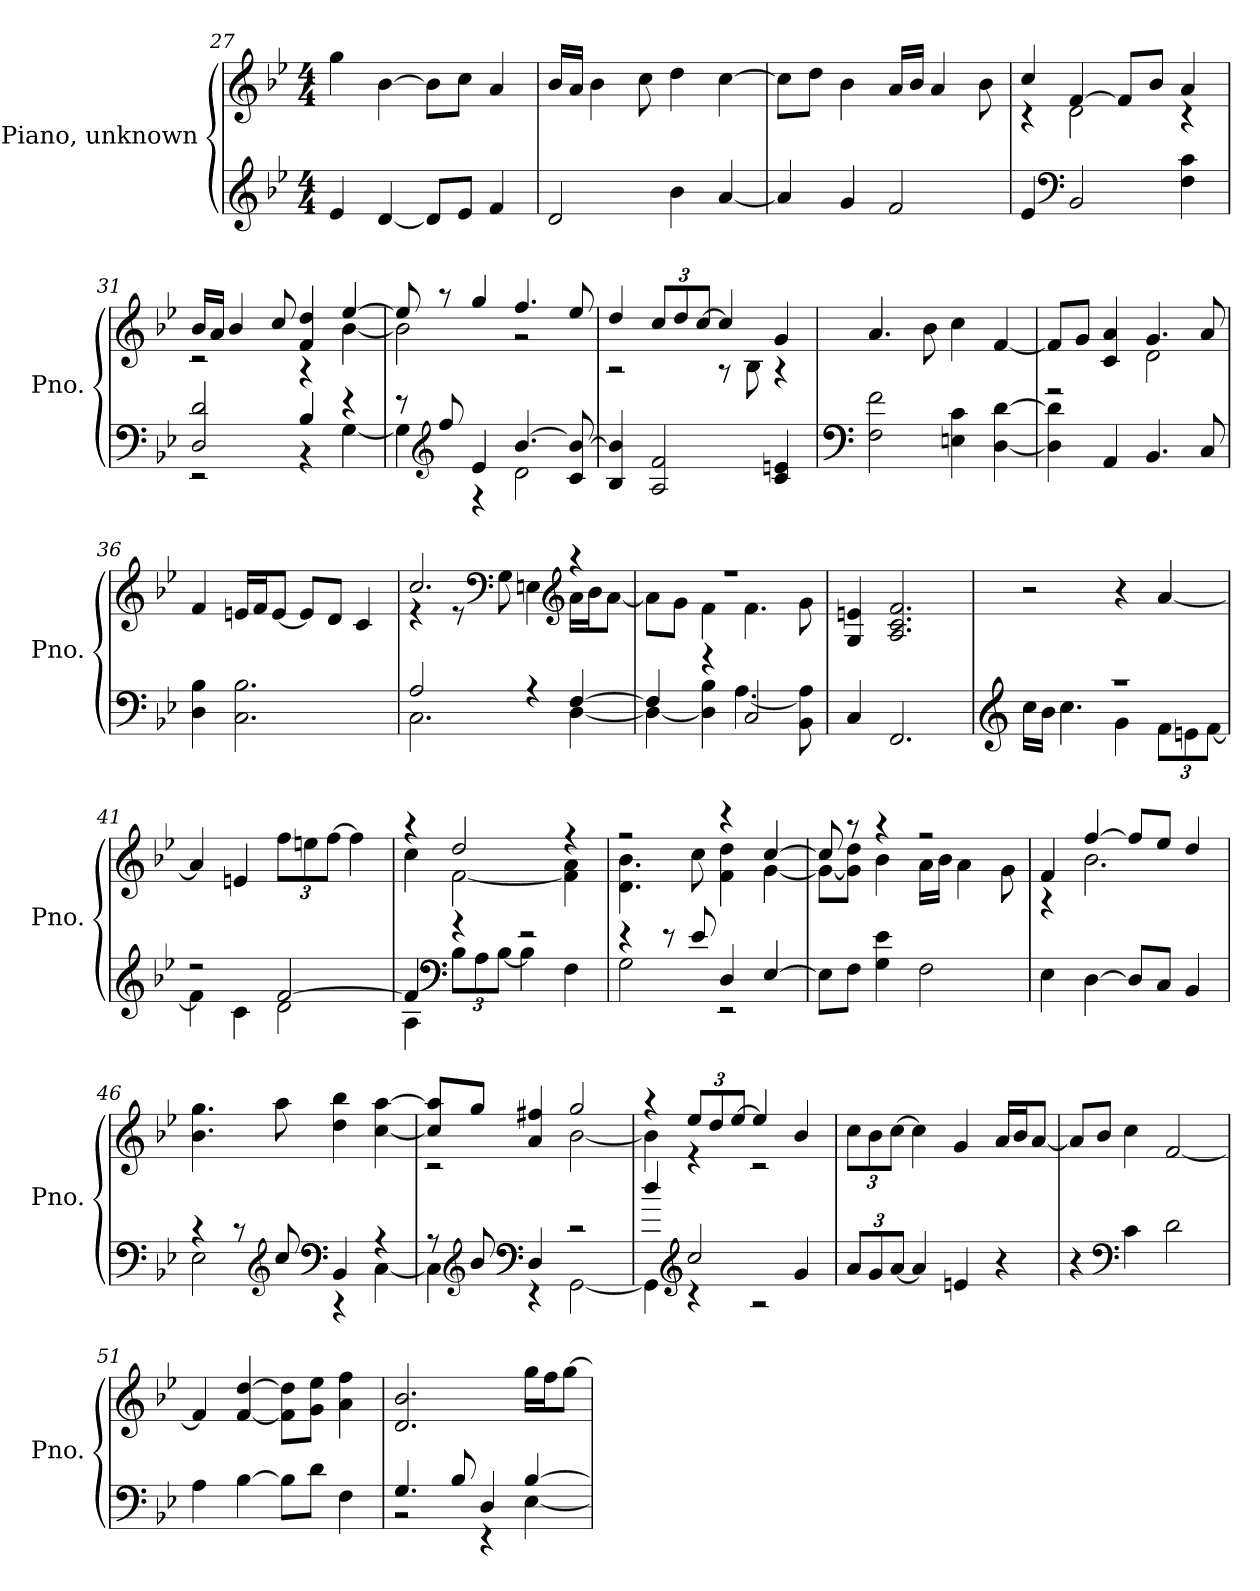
**kern	**kern
*part1	*part1
*staff2	*staff1
*I"Piano, unknown	*
*I'Pno.	*
*clefG2	*clefG2
*k[b-e-]	*k[b-e-]
*M4/4	*M4/4
=27	=27
4e-/	4gg\
[4d/	[4b-\
8d/L]	8b-\L]
8e-/J	8cc\J
4f/	4a/
=28	=28
2d/	16b-/LL
.	16a/JJ
.	4b-\
.	8cc\
4b-\	4dd\
[4a/	[4cc\
!!LO:LB:g=z
=29	=29
4a/]	8cc\L]
.	8dd\J
4g/	4b-\
2f/	16a/LL
.	16b-/JJ
.	4a/
.	8b-\
=30	=30
*	*^
4e-/	4cc/	4r
*clefF4	*	*
2BB-/	[4f/	2d\
.	8f/L]	.
.	8b-/J	.
4F\ 4c\	4a/	4r
=31	=31	=31
*^	*	*
2D/ 2d/	2r	16b-/LL	2r
.	.	16a/JJ	.
.	.	4b-/	.
.	.	8cc/	.
4B-/	4r	4f/ 4dd/	4r
4r	[4G\	[4ee-/	[4b-\
=32	=32	=32	=32
8r	4G\]	8ee-/]	2b-\]
*clefG2	*	*	*
8ff/	.	8r	.
4e-/	4r	4gg/	.
[4.b-/	2d\	4.ff/	2r
8c/ 8b-/_	.	8ee-/	.
*v	*v	*	*
=33	=33	=33
4B-/ 4b-/]	4dd/	2r
*	*Xbrackettup	*
2A/ 2f/	12cc/L	.
.	12dd/	.
.	[12cc/J	.
.	4cc/]	8r
.	.	8B-\
4c/ 4en/	4g/	4r
*	*v	*v
!!LO:PB:g=z
=34	=34
*clefF4	*
2F\ 2f\	4.a/
.	8b-\
4En\ 4c\	4cc\
[4D\ [4d\	[4f/
=35	=35
*	*^
4D\] 4d\]	8f/L]	2r
.	8g/J	.
4AA/	4c/ 4a/	.
4.BB-/	4.g/	2d\
8C/	8a/	.
*	*v	*v
=36	=36
4D\ 4B-\	4f/
2.C\ 2.B-\	16en/LL
.	16f/J
.	[8e/J
.	8e/L]
.	8d/J
.	4c/
=37	=37
*^	*^
2A/	2.C\	2.cc/	4r
.	.	.	8r
*	*	*clefF4	*
.	.	.	8G\
4r	.	.	4En\
*	*	*clefG2	*
[4F/	[4D\	4r	16a\LL
.	.	.	16b-\J
.	.	.	[8a\J
=38	=38	=38	=38
4F/]	4D\_	1r	8a\L]
.	.	.	8g\J
4r	4D\] 4B-\	.	4f\
2C/	[4.A\	.	4.f\
.	8BB-\ 8A\]	.	8g\
*v	*v	*	*
*	*v	*v
=39	=39
4C/	4G/ 4en/
2.FF/	2.A/ 2.c/ 2.f/
!!LO:LB:g=z
=40	=40
*clefG2	*
*^	*
1r	16cc\LL	2r
.	16b-\JJ	.
.	4.cc\	.
.	4g\	4r
*	*Xbrackettup	*
.	12f\L	[4a/
.	12en\	.
.	[12f\J	.
=41	=41	=41
2r	4f\]	4a/]
.	4c\	4en/
[2f/	2d\	12ff\L
.	.	12een\
.	.	[12ff\J
.	.	4ff\]
=42	=42	=42
*	*	*^
4f/]	4A\	4r	4cc\
*clefF4	*	*	*
4r	12B-\L	2dd/	[2f\
.	12A\	.	.
.	[12B-\J	.	.
2r	4B-\]	.	.
.	4F\	4r	4f\] 4a\
=43	=43	=43	=43
4r	2G\	2r	4.d\ 4.b-\
8r	.	.	.
8e-/	.	.	8cc\
4D/	2r	4r	4f\ 4dd\
[4E-/	.	[4cc/	[4g\
*v	*v	*	*
=44	=44	=44
8E-\L]	8cc/]	8g\L_
8F\J	8r	8g\] 8dd\J
4G\ 4e-\	4r	4b-\
2F\	2r	16a\LL
.	.	16b-\JJ
.	.	4a\
.	.	8g\
!!LO:LB:g=z	!!
=45	=45	=45
4E-\	4f/	4r
[4D\	[4ff/	2.b-\
8D/L]	8ff/L]	.
8C/J	8ee-/J	.
4BB-/	4dd/	.
*	*v	*v
=46	=46
*^	*
4r	2E-\	4.b-\ 4.gg\
8r	.	.
*clefG2	*	*
8cc/	.	8aa\
*clefF4	*	*
4BB-/	4r	4dd\ 4bb-\
4r	[4C\	[4cc\ [4aa\
=47	=47	=47
*	*	*^
8r	4C\]	8cc/] 8aa/]L	2r
*clefG2	*	*	*
8b-/	.	8gg/J	.
*clefF4	*	*	*
4D/	4r	4a/ 4ff#X/	.
2r	[2GG\	2gg/	[2b-\
=48	=48	=48	=48
4dd/	4GG\]	4r	4b-\]
*clefG2	*	*	*
2cc/	4r	12ee-/L	4r
.	.	12dd/	.
.	.	[12ee-/J	.
.	2r	4ee-/]	2r
4g/	.	4b-/	.
*v	*v	*	*
*	*v	*v
=49	=49
12a/L	12cc\L
12g/	12b-\
[12a/J	[12cc\J
4a/]	4cc\]
4en/	4g/
4r	16a/LL
.	16b-/J
.	[8a/J
!!LO:LB:g=z
=50	=50
4r	8a/L]
.	8b-/J
*clefF4	*
4c\	4cc\
2d\	[2f/
=51	=51
4A\	4f/]
[4B-\	[4f/ [4dd/
8B-\L]	8f\] 8dd\]L
8d\J	8g\ 8ee-\J
4F\	4a\ 4ff\
=52	=52
*^	*
4.G/	2r	2.d/ 2.b-/
8B-/	.	.
4D/	4r	.
[4B-/	[4E-\	16gg\LL
.	.	16ff\J
.	.	[8gg\J
*v	*v	*
=	=
*-	*-
